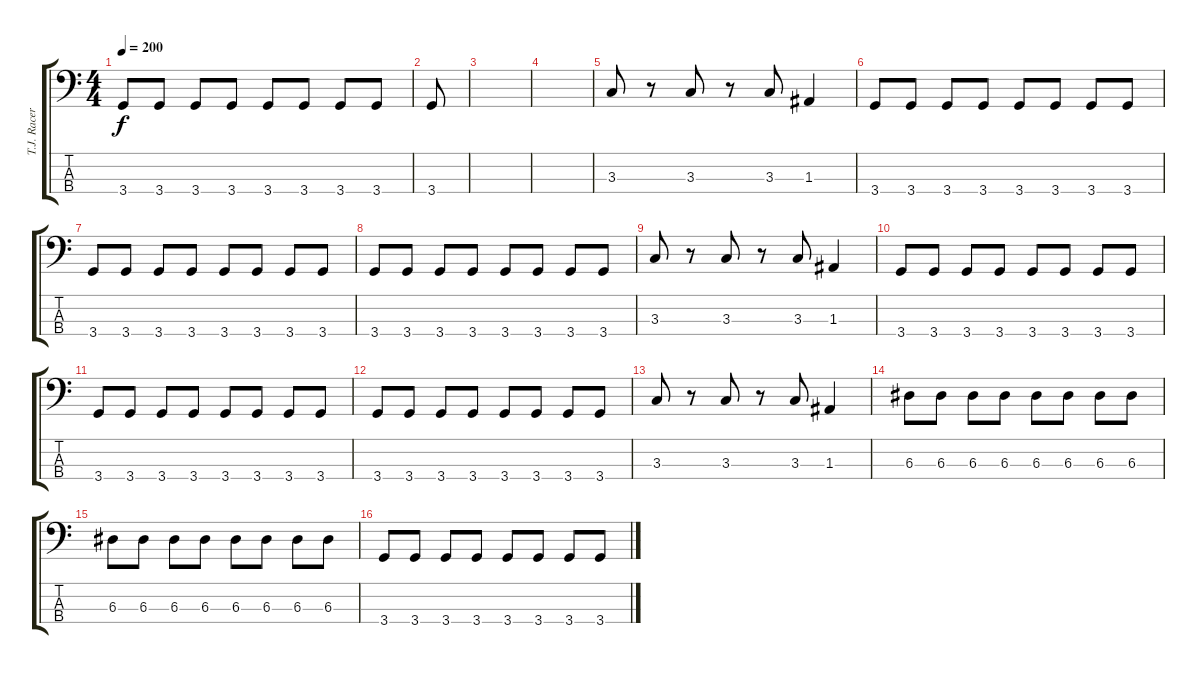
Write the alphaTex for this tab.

\track ("T.J. Racer" "T.J. Racer") {instrument electricbasspick}
\staff {score tabs}
\tuning (G2 D2 A1 E1) {hide}
\ts (4 4)
\tempo 200
\clef f4
\ks c
3.4.8{dy f} 3.4.8 3.4.8 3.4.8 3.4.8 3.4.8 3.4.8 3.4.8 |
3.4.8 |
|
|
3.3.8 r.8 3.3.8 r.8 3.3.8 1.3.4 |
3.4.8 3.4.8 3.4.8 3.4.8 3.4.8 3.4.8 3.4.8 3.4.8 |
3.4.8 3.4.8 3.4.8 3.4.8 3.4.8 3.4.8 3.4.8 3.4.8 |
3.4.8 3.4.8 3.4.8 3.4.8 3.4.8 3.4.8 3.4.8 3.4.8 |
3.3.8 r.8 3.3.8 r.8 3.3.8 1.3.4 |
3.4.8 3.4.8 3.4.8 3.4.8 3.4.8 3.4.8 3.4.8 3.4.8 |
3.4.8 3.4.8 3.4.8 3.4.8 3.4.8 3.4.8 3.4.8 3.4.8 |
3.4.8 3.4.8 3.4.8 3.4.8 3.4.8 3.4.8 3.4.8 3.4.8 |
3.3.8 r.8 3.3.8 r.8 3.3.8 1.3.4 |
6.3.8 6.3.8 6.3.8 6.3.8 6.3.8 6.3.8 6.3.8 6.3.8 |
6.3.8 6.3.8 6.3.8 6.3.8 6.3.8 6.3.8 6.3.8 6.3.8 |
3.4.8 3.4.8 3.4.8 3.4.8 3.4.8 3.4.8 3.4.8 3.4.8
